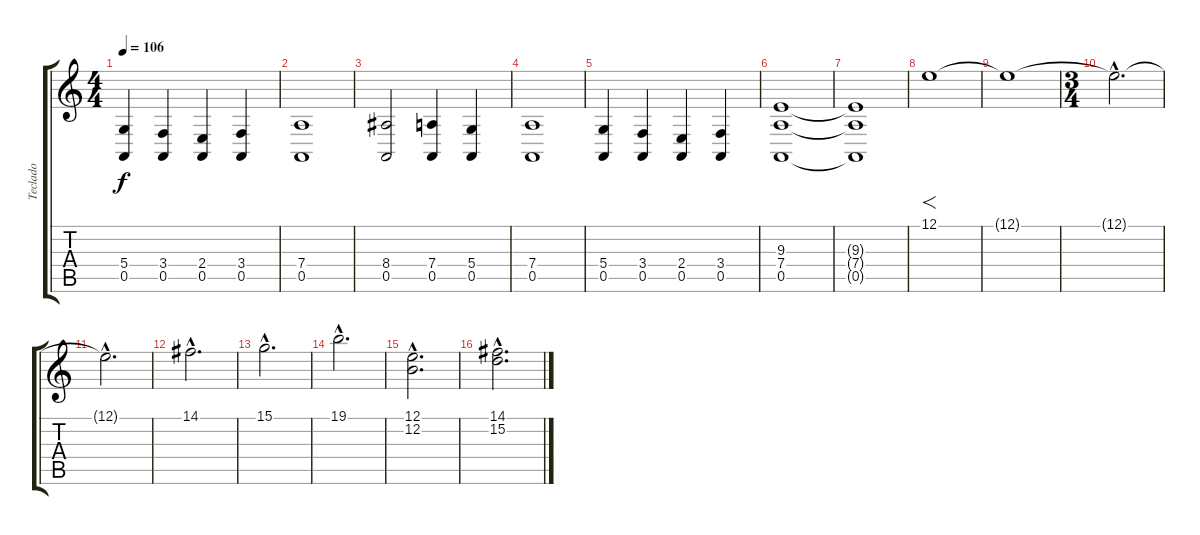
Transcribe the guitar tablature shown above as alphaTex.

\track ("Teclado" "Teclado") {instrument stringensemble1}
\staff {score tabs}
\tuning (E4 B3 G3 D3 A2 E2) {hide}
\ts (4 4)
\tempo 106
\clef g2
\ks c
(5.4 0.5).4{dy f} (3.4 0.5).4 (2.4 0.5).4 (3.4 0.5).4 |
(7.4 0.5).1 |
(8.4 0.5).2 (7.4 0.5).4 (5.4 0.5).4 |
(7.4 0.5).1 |
(5.4 0.5).4 (3.4 0.5).4 (2.4 0.5).4 (3.4 0.5).4 |
(9.3 7.4 0.5).1{volume 0} |
(9.3{t} 7.4{t} 0.5{t}).1 |
12.1.1{f volume 14} |
12.1{t}.1 |
\ts (3 4)
12.1{hac t}.2{d} |
12.1{hac t}.2{d} |
14.1{hac}.2{d} |
15.1{hac}.2{d} |
19.1{hac}.2{d} |
(12.1{hac} 12.2{hac}).2{d} |
(14.1{hac} 15.2{hac}).2{d}
